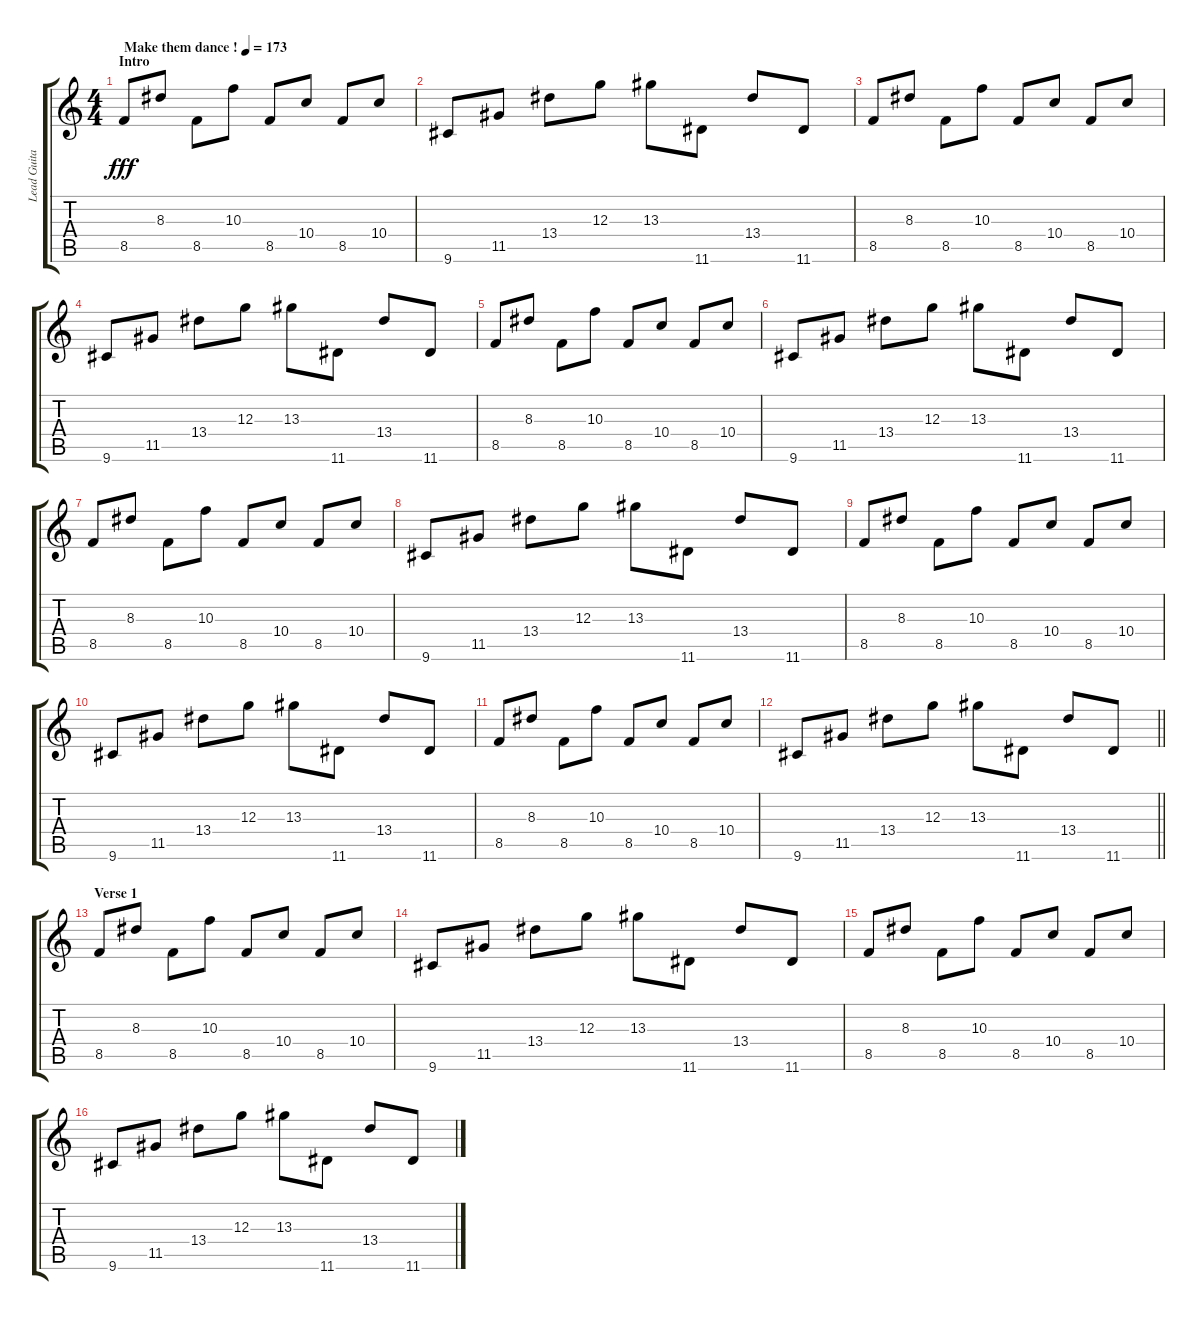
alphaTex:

\track ("Lead Guitar" "Lead Guita") {instrument distortionguitar}
\staff {score tabs}
\tuning (E4 B3 G3 D3 A2 E2) {hide}
\ts (4 4)
\section ("" "Intro")
\tempo (173 "Make them dance !")
\clef g2
\ks c
8.5.8{dy fff instrument distortionguitar} 8.3.8 8.5.8 10.3.8 8.5.8 10.4.8 8.5.8 10.4.8 |
9.6.8 11.5.8 13.4.8 12.3.8 13.3.8 11.6.8 13.4.8 11.6.8 |
8.5.8 8.3.8 8.5.8 10.3.8 8.5.8 10.4.8 8.5.8 10.4.8 |
9.6.8 11.5.8 13.4.8 12.3.8 13.3.8 11.6.8 13.4.8 11.6.8 |
8.5.8 8.3.8 8.5.8 10.3.8 8.5.8 10.4.8 8.5.8 10.4.8 |
9.6.8 11.5.8 13.4.8 12.3.8 13.3.8 11.6.8 13.4.8 11.6.8 |
8.5.8 8.3.8 8.5.8 10.3.8 8.5.8 10.4.8 8.5.8 10.4.8 |
9.6.8 11.5.8 13.4.8 12.3.8 13.3.8 11.6.8 13.4.8 11.6.8 |
8.5.8 8.3.8 8.5.8 10.3.8 8.5.8 10.4.8 8.5.8 10.4.8 |
9.6.8 11.5.8 13.4.8 12.3.8 13.3.8 11.6.8 13.4.8 11.6.8 |
8.5.8 8.3.8 8.5.8 10.3.8 8.5.8 10.4.8 8.5.8 10.4.8 |
\barLineRight lightlight
9.6.8 11.5.8 13.4.8 12.3.8 13.3.8 11.6.8 13.4.8 11.6.8 |
\section ("" "Verse 1")
8.5.8 8.3.8 8.5.8 10.3.8 8.5.8 10.4.8 8.5.8 10.4.8 |
9.6.8 11.5.8 13.4.8 12.3.8 13.3.8 11.6.8 13.4.8 11.6.8 |
8.5.8 8.3.8 8.5.8 10.3.8 8.5.8 10.4.8 8.5.8 10.4.8 |
9.6.8 11.5.8 13.4.8 12.3.8 13.3.8 11.6.8 13.4.8 11.6.8
